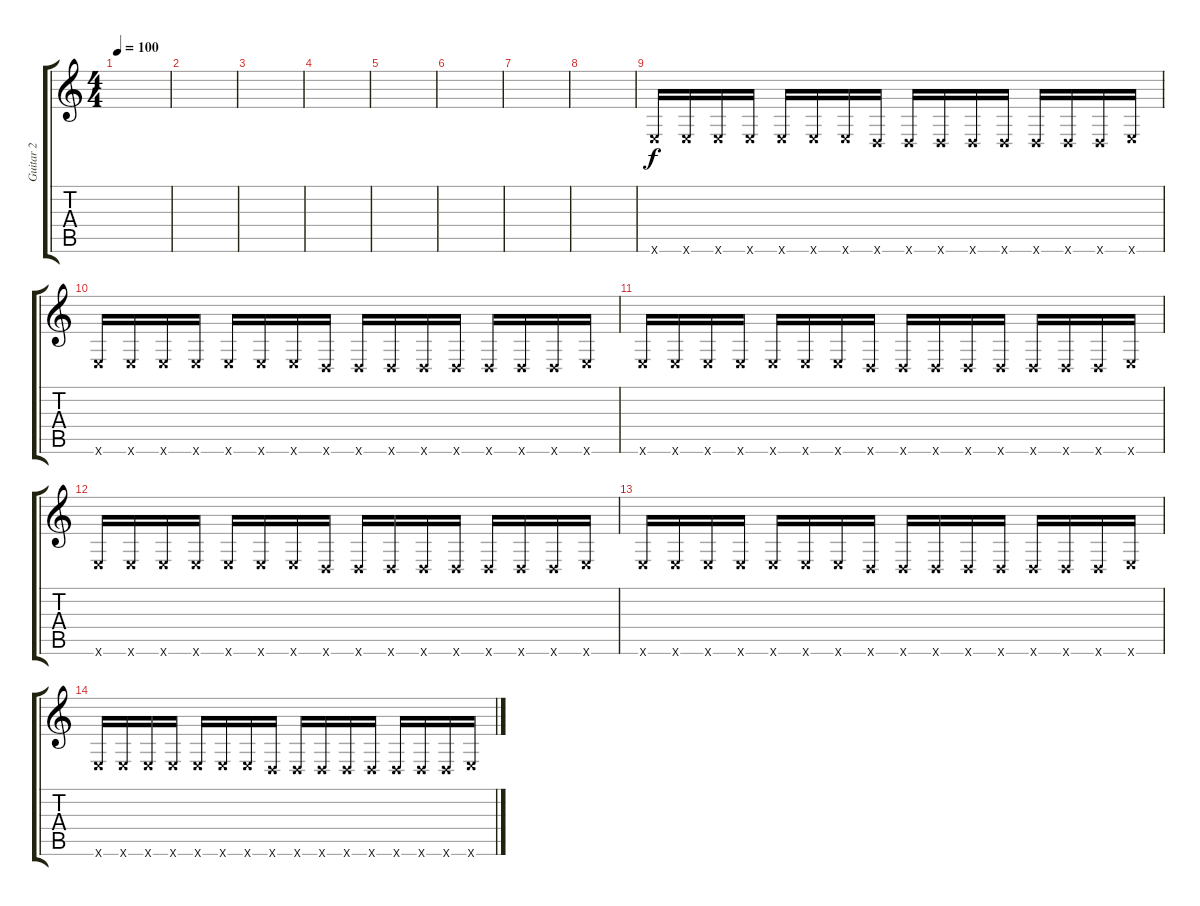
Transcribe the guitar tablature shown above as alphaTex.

\track ("Guitar 2" "Guitar 2") {instrument overdrivenguitar}
\staff {score tabs}
\tuning (E4 B3 G3 D3 E2 B1) {hide}
\ts (4 4)
\tempo 100
\clef g2
\ks c
|
|
|
|
|
|
|
|
5.6{x}.16{volume 9 instrument overdrivenguitar} 5.6{x}.16 5.6{x}.16 5.6{x}.16 5.6{x}.16 5.6{x}.16 5.6{x}.16 3.6{x}.16 3.6{x}.16 3.6{x}.16 3.6{x}.16 3.6{x}.16 3.6{x}.16 3.6{x}.16 3.6{x}.16 5.6{x}.16 |
5.6{x}.16{volume 9 instrument overdrivenguitar} 5.6{x}.16 5.6{x}.16 5.6{x}.16 5.6{x}.16 5.6{x}.16 5.6{x}.16 3.6{x}.16 3.6{x}.16 3.6{x}.16 3.6{x}.16 3.6{x}.16 3.6{x}.16 3.6{x}.16 3.6{x}.16 5.6{x}.16 |
5.6{x}.16{volume 9 instrument overdrivenguitar} 5.6{x}.16 5.6{x}.16 5.6{x}.16 5.6{x}.16 5.6{x}.16 5.6{x}.16 3.6{x}.16 3.6{x}.16 3.6{x}.16 3.6{x}.16 3.6{x}.16 3.6{x}.16 3.6{x}.16 3.6{x}.16 5.6{x}.16 |
5.6{x}.16{volume 9 instrument overdrivenguitar} 5.6{x}.16 5.6{x}.16 5.6{x}.16 5.6{x}.16 5.6{x}.16 5.6{x}.16 3.6{x}.16 3.6{x}.16 3.6{x}.16 3.6{x}.16 3.6{x}.16 3.6{x}.16 3.6{x}.16 3.6{x}.16 5.6{x}.16 |
5.6{x}.16{volume 9 instrument overdrivenguitar} 5.6{x}.16 5.6{x}.16 5.6{x}.16 5.6{x}.16 5.6{x}.16 5.6{x}.16 3.6{x}.16 3.6{x}.16 3.6{x}.16 3.6{x}.16 3.6{x}.16 3.6{x}.16 3.6{x}.16 3.6{x}.16 5.6{x}.16 |
5.6{x}.16{volume 9 instrument overdrivenguitar} 5.6{x}.16 5.6{x}.16 5.6{x}.16 5.6{x}.16 5.6{x}.16 5.6{x}.16 3.6{x}.16 3.6{x}.16 3.6{x}.16 3.6{x}.16 3.6{x}.16 3.6{x}.16 3.6{x}.16 3.6{x}.16 5.6{x}.16
